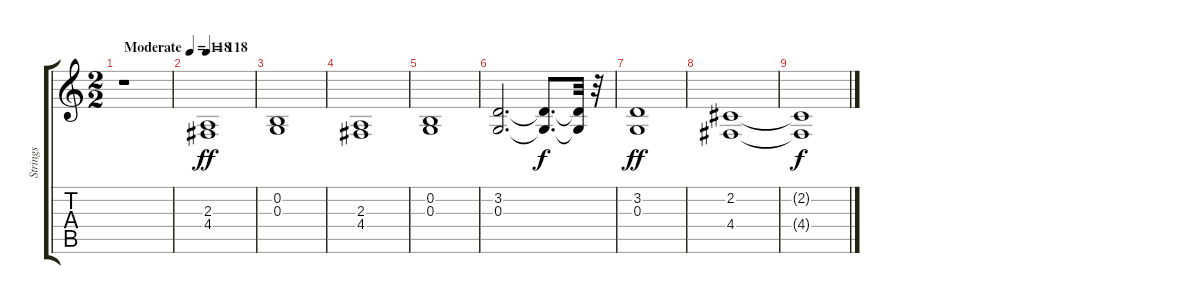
\track ("Strings" "Strings") {instrument stringensemble1}
\staff {score tabs}
\tuning (E4 B3 G3 D3 A2 E2) {hide}
\ts (2 2)
\tempo (118 "Moderate")
\clef g2
\ks c
r.1{dy ff instrument stringensemble1} |
\tempo 118
(2.3 4.4).1 |
(0.2 0.3).1 |
(2.3 4.4).1 |
(0.2 0.3).1 |
(3.2 0.3).2{d} (3.2{t} 0.3{t}).8{d dy f} (3.2{t} 0.3{t}).32 r.32 |
(3.2 0.3).1{dy ff} |
(2.2 4.4).1 |
(2.2{t} 4.4{t}).1{dy f}
